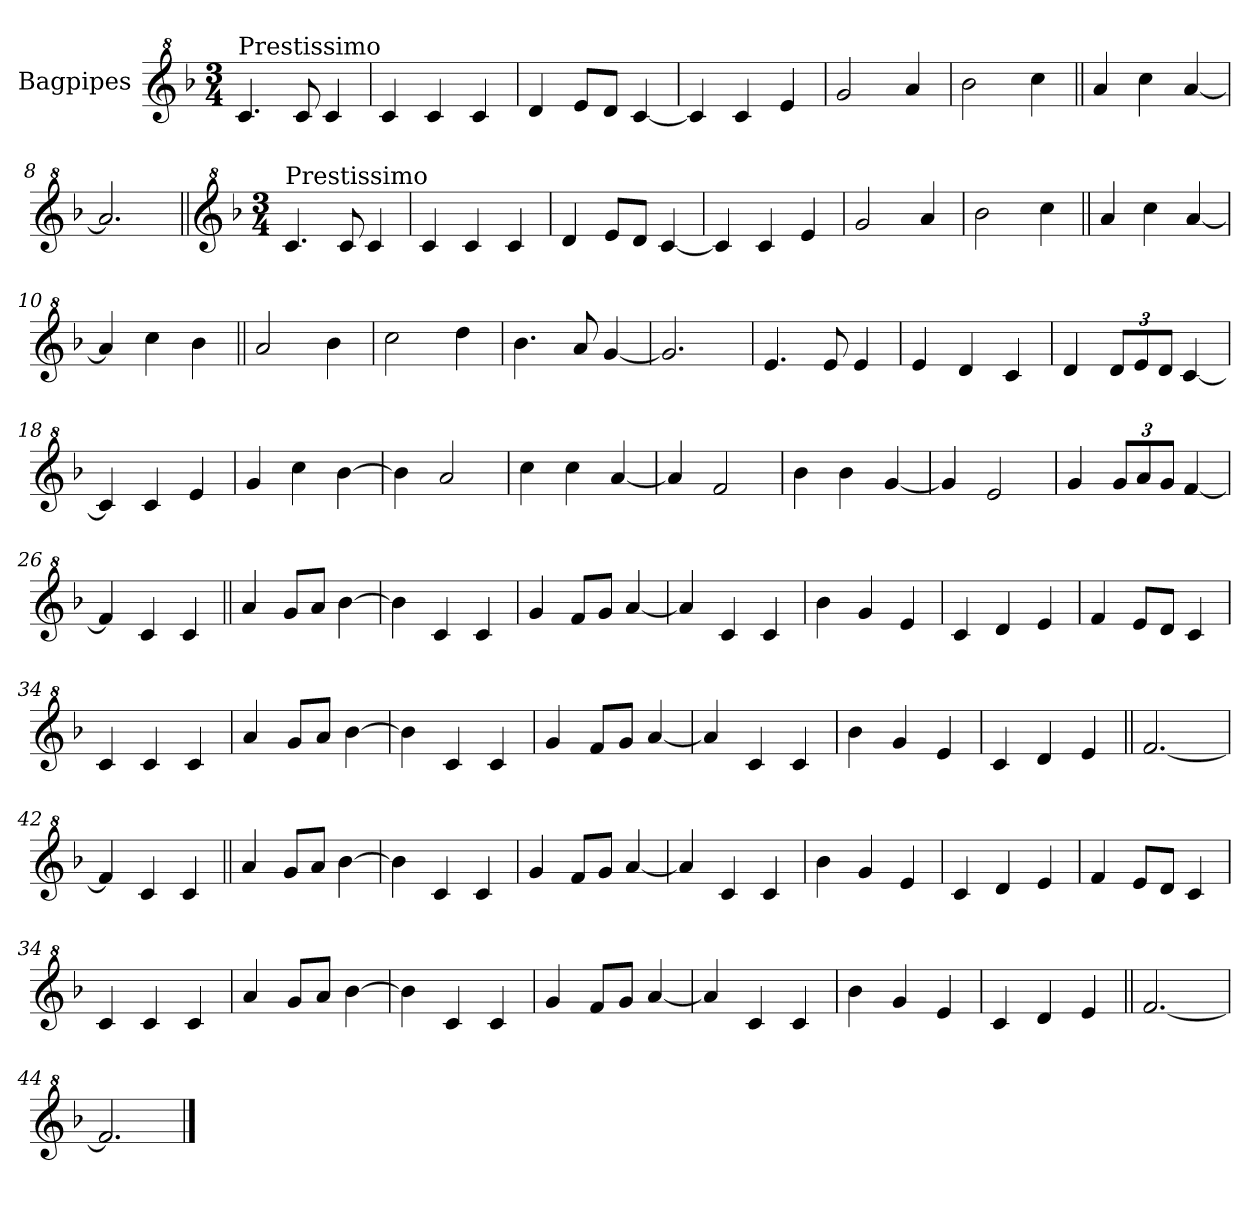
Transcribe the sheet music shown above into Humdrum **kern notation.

**kern
*part1
*staff1
*I"Bagpipes
*I'Bag
*clefG^2
*k[b-]
*F:
*M3/4
=1
!LO:TX:a:t=Prestissimo
4.cc/
8cc/
4cc/
=2
4cc/
4cc/
4cc/
=3
4dd/
8ee/L
8dd/J
[4cc/
=4
4cc/]
4cc/
4ee/
=5
2gg/
4aa/
=6
2bb-\
4ccc\
=7||
4aa/
4ccc\
[4aa/
=8
2.aa/]
=1||
*clefG^2
*k[b-]
*F:
*M3/4
!LO:TX:a:t=Prestissimo
4.cc/
8cc/
4cc/
=2
4cc/
4cc/
4cc/
=3
4dd/
8ee/L
8dd/J
[4cc/
=4
4cc/]
4cc/
4ee/
=5
2gg/
4aa/
=6
2bb-\
4ccc\
=9||
4aa/
4ccc\
[4aa/
=10
4aa/]
4ccc\
4bb-\
=11||
2aa/
4bb-\
=12
2ccc\
4ddd\
=13
4.bb-\
8aa/
[4gg/
!!LO:LB:g=z
=14
2.gg/]
=15
4.ee/
8ee/
4ee/
=16
4ee/
4dd/
4cc/
=17
4dd/
*Xbrackettup
12dd/L
12ee/
12dd/J
[4cc/
=18
4cc/]
4cc/
4ee/
=19
4gg/
4ccc\
[4bb-\
=20
4bb-\]
2aa/
=21
4ccc\
4ccc\
[4aa/
=22
4aa/]
2ff/
=23
4bb-\
4bb-\
[4gg/
=24
4gg/]
2ee/
=25
4gg/
12gg/L
12aa/
12gg/J
[4ff/
!!LO:LB:g=z
=26
4ff/]
4cc/
4cc/
=27||
4aa/
8gg/L
8aa/J
[4bb-\
=28
4bb-\]
4cc/
4cc/
=29
4gg/
8ff/L
8gg/J
[4aa/
=30
4aa/]
4cc/
4cc/
=31
4bb-\
4gg/
4ee/
=32
4cc/
4dd/
4ee/
=33
4ff/
8ee/L
8dd/J
4cc/
=34
4cc/
4cc/
4cc/
=35
4aa/
8gg/L
8aa/J
[4bb-\
=36
4bb-\]
4cc/
4cc/
!!LO:LB:g=z
=37
4gg/
8ff/L
8gg/J
[4aa/
=38
4aa/]
4cc/
4cc/
=39
4bb-\
4gg/
4ee/
=40
4cc/
4dd/
4ee/
=41||
[2.ff/
=42
4ff/]
4cc/
4cc/
=27||
4aa/
8gg/L
8aa/J
[4bb-\
=28
4bb-\]
4cc/
4cc/
=29
4gg/
8ff/L
8gg/J
[4aa/
=30
4aa/]
4cc/
4cc/
=31
4bb-\
4gg/
4ee/
=32
4cc/
4dd/
4ee/
=33
4ff/
8ee/L
8dd/J
4cc/
=34
4cc/
4cc/
4cc/
=35
4aa/
8gg/L
8aa/J
[4bb-\
=36
4bb-\]
4cc/
4cc/
!!LO:LB:g=z
=37
4gg/
8ff/L
8gg/J
[4aa/
=38
4aa/]
4cc/
4cc/
=39
4bb-\
4gg/
4ee/
=40
4cc/
4dd/
4ee/
=43||
[2.ff/
=44
2.ff/]
==
*-
